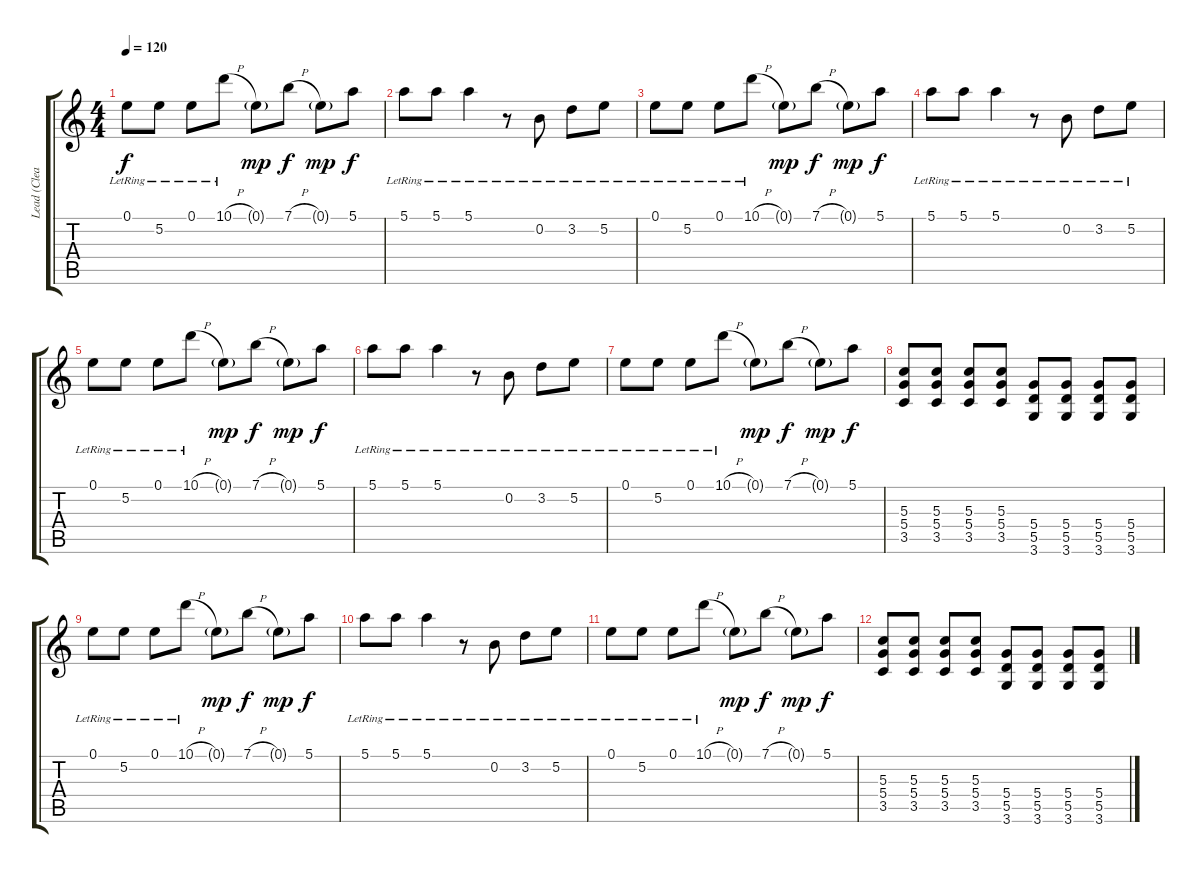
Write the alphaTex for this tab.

\track ("Lead (Clean)" "Lead (Clea") {instrument electricguitarclean}
\staff {score tabs}
\tuning (E4 B3 G3 D3 A2 E2) {hide}
\ts (4 4)
\tempo 120
\clef g2
\ks c
0.1{lr}.8{dy f} 5.2{lr}.8 0.1{lr}.8 10.1{h lr}.8 0.1{g}.8{dy mp} 7.1{h}.8{dy f} 0.1{g}.8{dy mp} 5.1.8{dy f} |
5.1{lr}.8 5.1{lr}.8 5.1{lr}.4 r.8 0.2{lr}.8 3.2{lr}.8 5.2{lr}.8 |
0.1{lr}.8 5.2{lr}.8 0.1{lr}.8 10.1{h lr}.8 0.1{g}.8{dy mp} 7.1{h}.8{dy f} 0.1{g}.8{dy mp} 5.1.8{dy f} |
5.1{lr}.8 5.1{lr}.8 5.1{lr}.4 r.8 0.2{lr}.8 3.2{lr}.8 5.2{lr}.8 |
0.1{lr}.8 5.2{lr}.8 0.1{lr}.8 10.1{h lr}.8 0.1{g}.8{dy mp} 7.1{h}.8{dy f} 0.1{g}.8{dy mp} 5.1.8{dy f} |
5.1{lr}.8 5.1{lr}.8 5.1{lr}.4 r.8 0.2{lr}.8 3.2{lr}.8 5.2{lr}.8 |
0.1{lr}.8 5.2{lr}.8 0.1{lr}.8 10.1{h lr}.8 0.1{g}.8{dy mp} 7.1{h}.8{dy f} 0.1{g}.8{dy mp} 5.1.8{dy f} |
(5.3 5.4 3.5).8 (5.3 5.4 3.5).8 (5.3 5.4 3.5).8 (5.3 5.4 3.5).8 (5.4 5.5 3.6).8 (5.4 5.5 3.6).8 (5.4 5.5 3.6).8 (5.4 5.5 3.6).8 |
0.1{lr}.8 5.2{lr}.8 0.1{lr}.8 10.1{h lr}.8 0.1{g}.8{dy mp} 7.1{h}.8{dy f} 0.1{g}.8{dy mp} 5.1.8{dy f} |
5.1{lr}.8 5.1{lr}.8 5.1{lr}.4 r.8 0.2{lr}.8 3.2{lr}.8 5.2{lr}.8 |
0.1{lr}.8 5.2{lr}.8 0.1{lr}.8 10.1{h lr}.8 0.1{g}.8{dy mp} 7.1{h}.8{dy f} 0.1{g}.8{dy mp} 5.1.8{dy f} |
(5.3 5.4 3.5).8 (5.3 5.4 3.5).8 (5.3 5.4 3.5).8 (5.3 5.4 3.5).8 (5.4 5.5 3.6).8 (5.4 5.5 3.6).8 (5.4 5.5 3.6).8 (5.4 5.5 3.6).8
